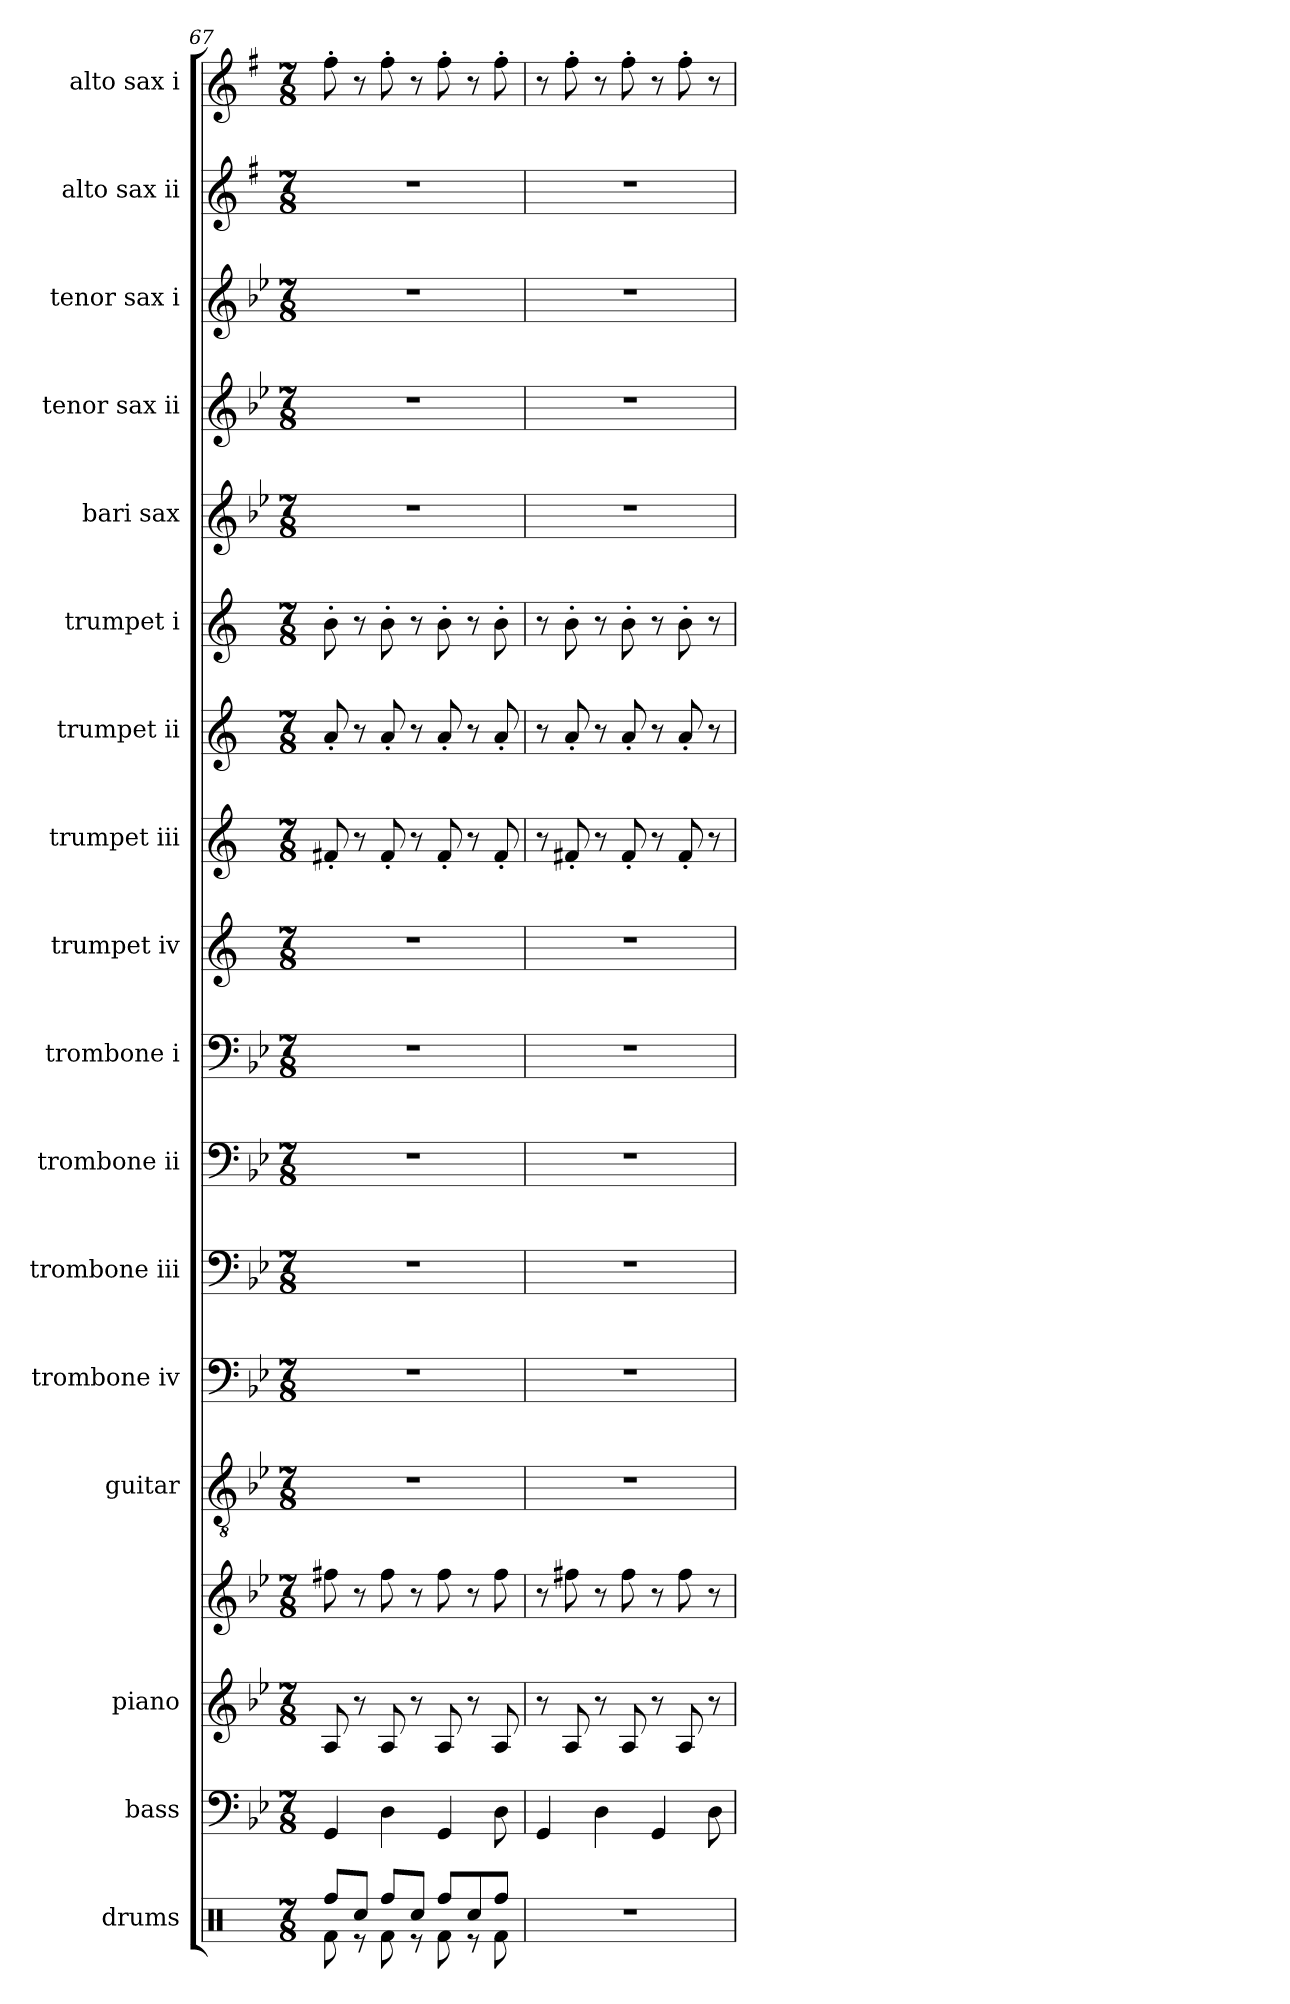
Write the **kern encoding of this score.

**kern	**kern	**kern	**kern	**kern	**kern	**kern	**kern	**kern	**kern	**kern	**kern	**kern	**kern	**kern	**kern	**kern	**kern
*part17	*part16	*part15	*part15	*part14	*part13	*part12	*part11	*part10	*part9	*part8	*part7	*part6	*part5	*part4	*part3	*part2	*part1
*staff18	*staff17	*staff16	*staff15	*staff14	*staff13	*staff12	*staff11	*staff10	*staff9	*staff8	*staff7	*staff6	*staff5	*staff4	*staff3	*staff2	*staff1
*I"drums	*I"bass	*I"piano	*	*I"guitar	*I"trombone iv	*I"trombone iii	*I"trombone ii	*I"trombone i	*I"trumpet iv	*I"trumpet iii	*I"trumpet ii	*I"trumpet i	*I"bari sax	*I"tenor sax ii	*I"tenor sax i	*I"alto sax ii	*I"alto sax i
*I'drs.	*I'bass	*I'pno.	*	*I'gtr.	*I'tbn. iv	*I'tbn. iii	*I'tbn. ii	*I'tbn. i	*I'tpt. iv	*I'tpt. iii	*I'tpt. ii	*I'tpt. i	*I'bari	*I'tenor ii	*I'tenor i	*I'alto ii	*I'alto i
*clefX	*clefF4	*clefG2	*clefG2	*clefGv2	*clefF4	*clefF4	*clefF4	*clefF4	*clefG2	*clefG2	*clefG2	*clefG2	*clefG2	*clefG2	*clefG2	*clefG2	*clefG2
*	*ITrd7c12	*	*	*	*	*	*	*	*ITrd1c2	*ITrd1c2	*ITrd1c2	*ITrd1c2	*ITrd12c21	*ITrd8c14	*ITrd8c14	*ITrd5c9	*ITrd5c9
*k[]	*k[b-e-]	*k[b-e-]	*k[b-e-]	*k[b-e-]	*k[b-e-]	*k[b-e-]	*k[b-e-]	*k[b-e-]	*k[b-e-]	*k[b-e-]	*k[b-e-]	*k[b-e-]	*k[b-e-]	*k[b-e-]	*k[b-e-]	*k[b-e-]	*k[b-e-]
*M7/8	*M7/8	*M7/8	*M7/8	*M7/8	*M7/8	*M7/8	*M7/8	*M7/8	*M7/8	*M7/8	*M7/8	*M7/8	*M7/8	*M7/8	*M7/8	*M7/8	*M7/8
=67	=67	=67	=67	=67	=67	=67	=67	=67	=67	=67	=67	=67	=67	=67	=67	=67	=67
*^	*	*	*	*	*	*	*	*	*	*	*	*	*	*	*	*	*
8Rff/L	8Rf\	4GGG/	8A/	8ff#X\	2..r	2..r	2..r	2..r	2..r	2..r	8en'/	8g'/	8a'\	2..r	2..r	2..r	2..r	8a'\
8Rcc/J	8r	.	8r	8r	.	.	.	.	.	.	8r	8r	8r	.	.	.	.	8r
8Rff/L	8Rf\	4DD\	8A/	8ff#\	.	.	.	.	.	.	8e'/	8g'/	8a'\	.	.	.	.	8a'\
8Rcc/J	8r	.	8r	8r	.	.	.	.	.	.	8r	8r	8r	.	.	.	.	8r
8Rff/L	8Rf\	4GGG/	8A/	8ff#\	.	.	.	.	.	.	8e'/	8g'/	8a'\	.	.	.	.	8a'\
8Rcc/	8r	.	8r	8r	.	.	.	.	.	.	8r	8r	8r	.	.	.	.	8r
8Rff/J	8Rf\	8DD\	8A/	8ff#\	.	.	.	.	.	.	8e'/	8g'/	8a'\	.	.	.	.	8a'\
*v	*v	*	*	*	*	*	*	*	*	*	*	*	*	*	*	*	*	*
=68	=68	=68	=68	=68	=68	=68	=68	=68	=68	=68	=68	=68	=68	=68	=68	=68	=68
2..r	4GGG/	8r	8r	2..r	2..r	2..r	2..r	2..r	2..r	8r	8r	8r	2..r	2..r	2..r	2..r	8r
.	.	8A/	8ff#X\	.	.	.	.	.	.	8en'/	8g'/	8a'\	.	.	.	.	8a'\
.	4DD\	8r	8r	.	.	.	.	.	.	8r	8r	8r	.	.	.	.	8r
.	.	8A/	8ff#\	.	.	.	.	.	.	8e'/	8g'/	8a'\	.	.	.	.	8a'\
.	4GGG/	8r	8r	.	.	.	.	.	.	8r	8r	8r	.	.	.	.	8r
.	.	8A/	8ff#\	.	.	.	.	.	.	8e'/	8g'/	8a'\	.	.	.	.	8a'\
.	8DD\	8r	8r	.	.	.	.	.	.	8r	8r	8r	.	.	.	.	8r
=	=	=	=	=	=	=	=	=	=	=	=	=	=	=	=	=	=
*-	*-	*-	*-	*-	*-	*-	*-	*-	*-	*-	*-	*-	*-	*-	*-	*-	*-
